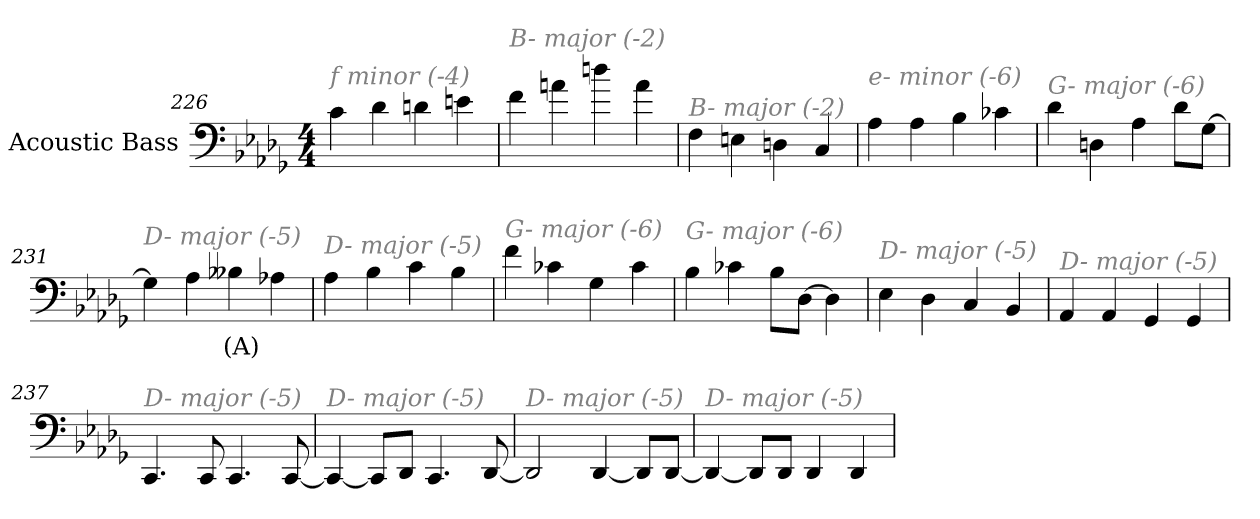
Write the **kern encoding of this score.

**kern	**text
*part1	*part1
*staff1	*staff1
*I"Acoustic Bass	*
*clefF4	*
*ITrd7c12	*
*k[b-e-a-d-g-]	*
*D-:	*
*M4/4	*
=226	=226
!LO:TX:i:color=#808080:t=f minor (-4)	!
4C	.
4D-	.
4Dn	.
4En	.
=227	=227
!LO:TX:i:color=#808080:t=B- major (-2)	!
4F	.
4An	.
4dn	.
4A	.
=228	=228
!LO:TX:i:color=#808080:t=B- major (-2)	!
4FF	.
4EEn	.
4DDn	.
4CC	.
=229	=229
!LO:TX:i:color=#808080:t=e- minor (-6)	!
4AA-	.
4AA-	.
4BB-	.
4C-X	.
=230	=230
!LO:TX:i:color=#808080:t=G- major (-6)	!
4D-	.
4DDn	.
4AA-	.
8D-L	.
[8GG-J	.
=231	=231
!LO:TX:i:color=#808080:t=D- major (-5)	!
4GG-]	.
4AA-	.
4BB--Xi	(A)
4AA-X	.
=232	=232
!LO:TX:i:color=#808080:t=D- major (-5)	!
4AA-	.
4BB-	.
4C	.
4BB-	.
=233	=233
!LO:TX:i:color=#808080:t=G- major (-6)	!
4F	.
4C-X	.
4GG-	.
4C-	.
=234	=234
!LO:TX:i:color=#808080:t=G- major (-6)	!
4BB-	.
4C-X	.
8BB-L	.
[8DD-J	.
4DD-]	.
=235	=235
!LO:TX:i:color=#808080:t=D- major (-5)	!
4EE-	.
4DD-	.
4CC	.
4BBB-	.
=236	=236
!LO:TX:i:color=#808080:t=D- major (-5)	!
4AAA-	.
4AAA-	.
4GGG-	.
4GGG-	.
=237	=237
!LO:TX:i:color=#808080:t=D- major (-5)	!
4.CCC	.
8CCC	.
4.CCC	.
[8CCC	.
=238	=238
!LO:TX:i:color=#808080:t=D- major (-5)	!
4CCC_	.
8CCCL]	.
8DDD-J	.
4.CCC	.
[8DDD-	.
=239	=239
!LO:TX:i:color=#808080:t=D- major (-5)	!
2DDD-]	.
[4DDD-	.
8DDD-L]	.
[8DDD-J	.
=240	=240
!LO:TX:i:color=#808080:t=D- major (-5)	!
4DDD-_	.
8DDD-L]	.
8DDD-J	.
4DDD-	.
4DDD-	.
=	=
*-	*-
